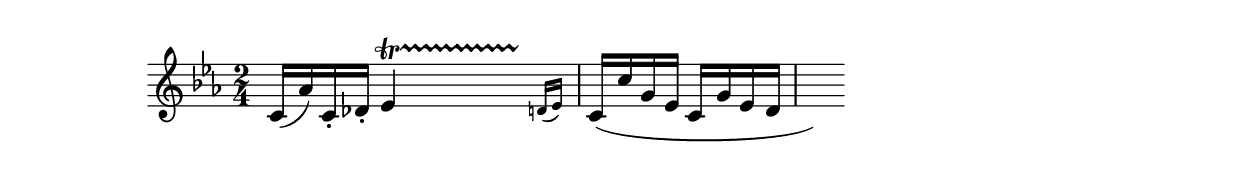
%% DO NOT EDIT this file manually; it is automatically
%% generated from LSR http://lsr.di.unimi.it
%% Make any changes in LSR itself, or in Documentation/snippets/new/ ,
%% and then run scripts/auxiliar/makelsr.py
%%
%% This file is in the public domain.
\version "2.18.0"

\header {
  lsrtags = "staff-notation, syntax-and-expressions, tweaks-and-overrides"

  texidoc = "
For @code{TrillSpanner}, the @code{minimum-length} property becomes
effective only if the @code{set-spacing-rods} procedure is called
explicitly.  To do this, the @code{springs-and-rods} property should be
set to @code{ly:spanner::set-spacing-rods}.

"
  doctitle = "Extending a TrillSpanner"
} % begin verbatim

\relative c' {
\key c\minor
  \time 2/4
  c16( as') c,-. des-.
  \once\override TrillSpanner.minimum-length = #15
  \once\override TrillSpanner.springs-and-rods = #ly:spanner::set-spacing-rods
  \afterGrace es4
  \startTrillSpan { d16[( \stopTrillSpan es)] }
  c( c' g es c g' es d
  \hideNotes
  c8)
}
